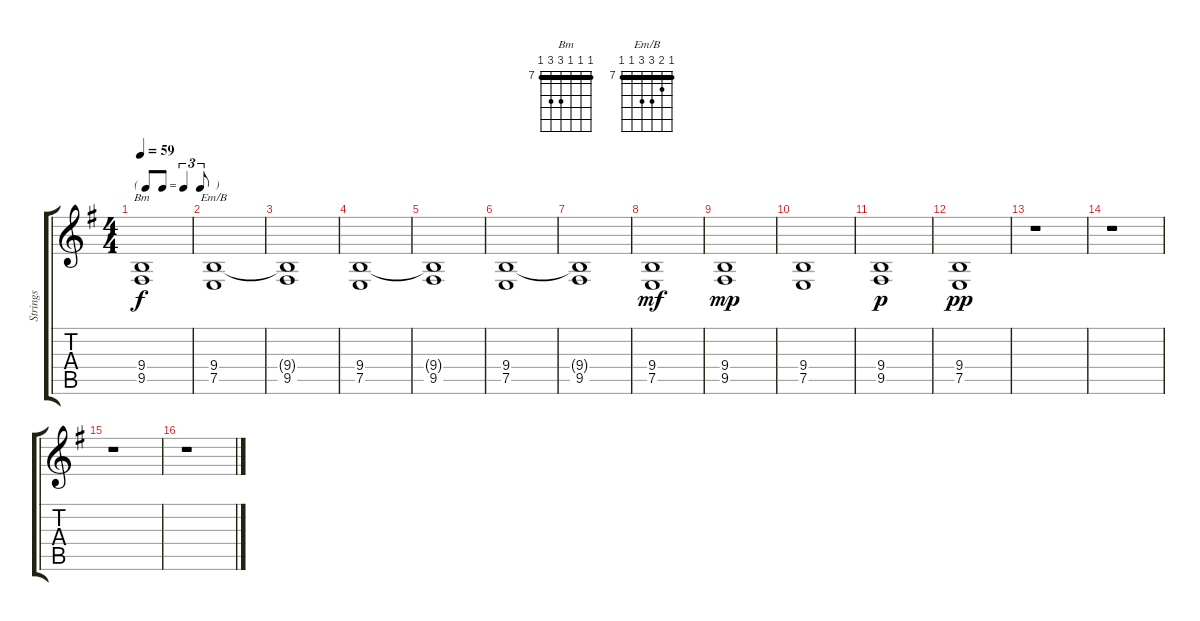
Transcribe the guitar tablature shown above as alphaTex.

\track ("Strings" "Strings") {instrument stringensemble2}
\staff {score tabs}
\tuning (E4 B3 G3 D3 A2 E2) {hide}
\chord ("Bm" 7 7 7 9 9 7) {firstfret 7 barre 7}
\chord ("Em/B" 7 8 9 9 7 7) {firstfret 7 barre 7}
\ts (4 4)
\tf triplet8th
\tempo 59
\clef g2
\ks g
(9.4{t} 9.5).1{ch "Bm" dy f} |
(9.4 7.5).1{ch "Em/B"} |
(9.4{t} 9.5).1 |
(9.4 7.5).1 |
(9.4{t} 9.5).1 |
(9.4 7.5).1 |
(9.4{t} 9.5).1 |
(9.4 7.5).1{dy mf} |
(9.4 9.5).1{dy mp} |
(9.4 7.5).1 |
(9.4 9.5).1{dy p} |
(9.4 7.5).1{dy pp} |
r.1 |
r.1 |
r.1 |
r.1
